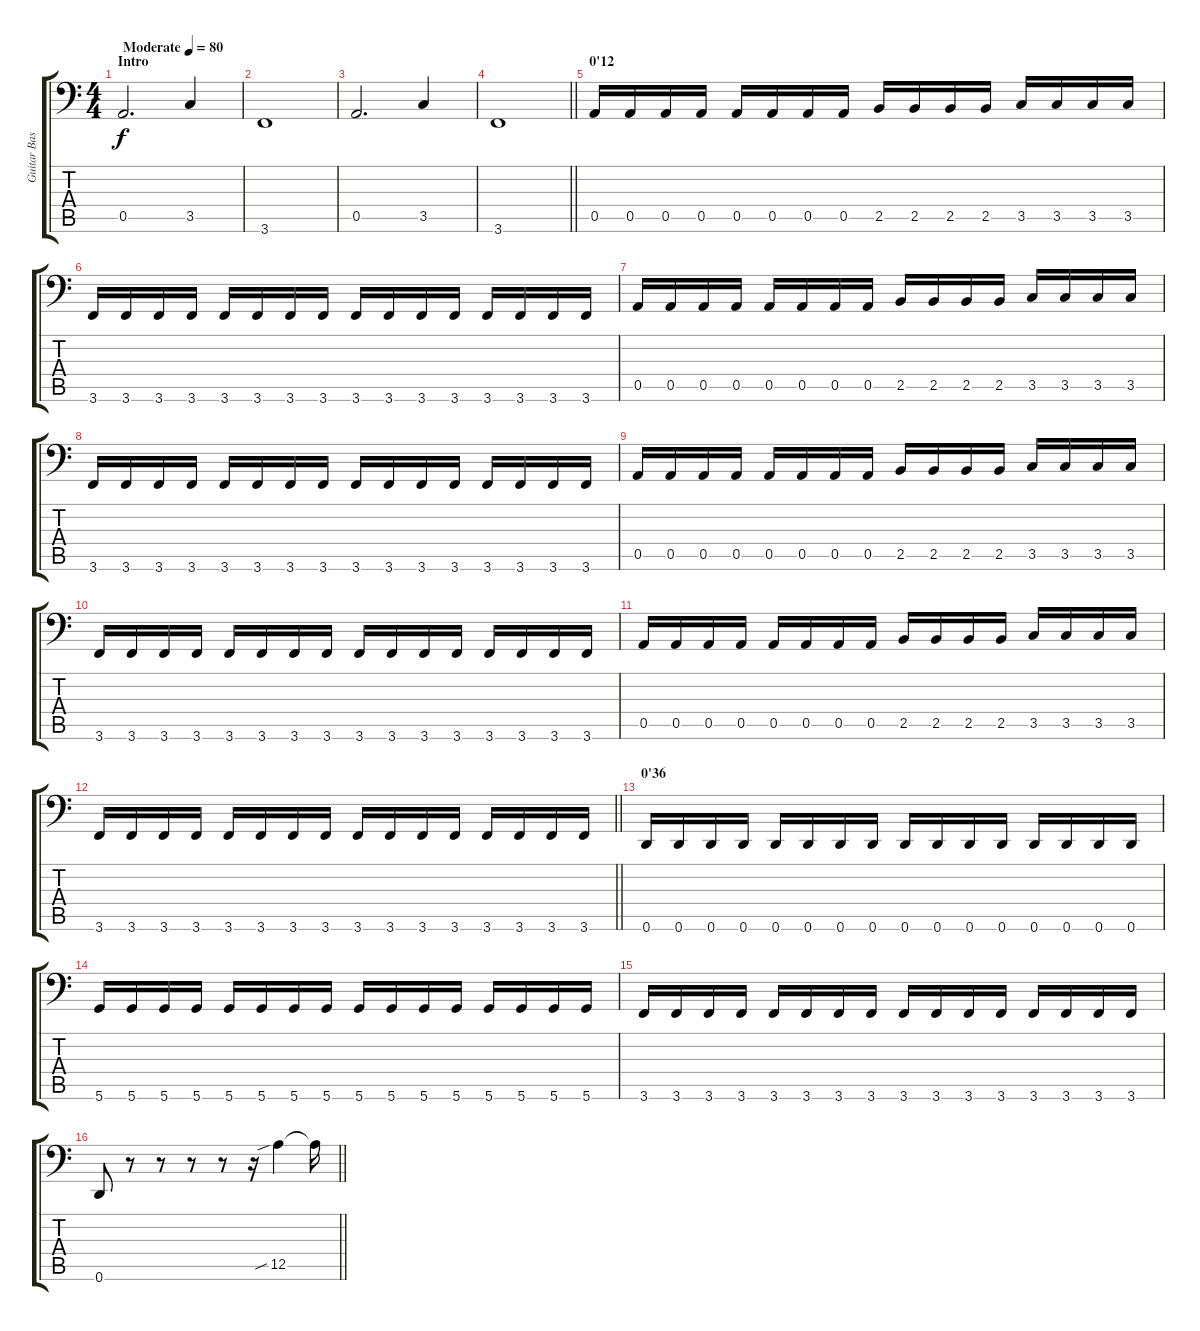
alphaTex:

\track ("Guitar Bass" "Guitar Bas") {instrument electricbassfinger}
\staff {score tabs}
\tuning (Gb3 D3 A2 E2 A1 D1) {hide}
\ts (4 4)
\section ("" "Intro")
\tempo (80 "Moderate")
\clef f4
\ks c
0.5.2{d dy f instrument electricbassfinger} 3.5.4 |
3.6.1 |
0.5.2{d} 3.5.4 |
\barLineRight lightlight
3.6.1 |
\section ("" "0'12")
0.5.16 0.5.16 0.5.16 0.5.16 0.5.16 0.5.16 0.5.16 0.5.16 2.5.16 2.5.16 2.5.16 2.5.16 3.5.16 3.5.16 3.5.16 3.5.16 |
3.6.16 3.6.16 3.6.16 3.6.16 3.6.16 3.6.16 3.6.16 3.6.16 3.6.16 3.6.16 3.6.16 3.6.16 3.6.16 3.6.16 3.6.16 3.6.16 |
0.5.16 0.5.16 0.5.16 0.5.16 0.5.16 0.5.16 0.5.16 0.5.16 2.5.16 2.5.16 2.5.16 2.5.16 3.5.16 3.5.16 3.5.16 3.5.16 |
3.6.16 3.6.16 3.6.16 3.6.16 3.6.16 3.6.16 3.6.16 3.6.16 3.6.16 3.6.16 3.6.16 3.6.16 3.6.16 3.6.16 3.6.16 3.6.16 |
0.5.16 0.5.16 0.5.16 0.5.16 0.5.16 0.5.16 0.5.16 0.5.16 2.5.16 2.5.16 2.5.16 2.5.16 3.5.16 3.5.16 3.5.16 3.5.16 |
3.6.16 3.6.16 3.6.16 3.6.16 3.6.16 3.6.16 3.6.16 3.6.16 3.6.16 3.6.16 3.6.16 3.6.16 3.6.16 3.6.16 3.6.16 3.6.16 |
0.5.16 0.5.16 0.5.16 0.5.16 0.5.16 0.5.16 0.5.16 0.5.16 2.5.16 2.5.16 2.5.16 2.5.16 3.5.16 3.5.16 3.5.16 3.5.16 |
\barLineRight lightlight
3.6.16 3.6.16 3.6.16 3.6.16 3.6.16 3.6.16 3.6.16 3.6.16 3.6.16 3.6.16 3.6.16 3.6.16 3.6.16 3.6.16 3.6.16 3.6.16 |
\section ("" "0'36")
0.6.16 0.6.16 0.6.16 0.6.16 0.6.16 0.6.16 0.6.16 0.6.16 0.6.16 0.6.16 0.6.16 0.6.16 0.6.16 0.6.16 0.6.16 0.6.16 |
5.6.16 5.6.16 5.6.16 5.6.16 5.6.16 5.6.16 5.6.16 5.6.16 5.6.16 5.6.16 5.6.16 5.6.16 5.6.16 5.6.16 5.6.16 5.6.16 |
3.6.16 3.6.16 3.6.16 3.6.16 3.6.16 3.6.16 3.6.16 3.6.16 3.6.16 3.6.16 3.6.16 3.6.16 3.6.16 3.6.16 3.6.16 3.6.16 |
\barLineRight lightlight
0.6.8 r.8 r.8 r.8 r.8 r.16 12.5{sib}.4 12.5{t}.16
